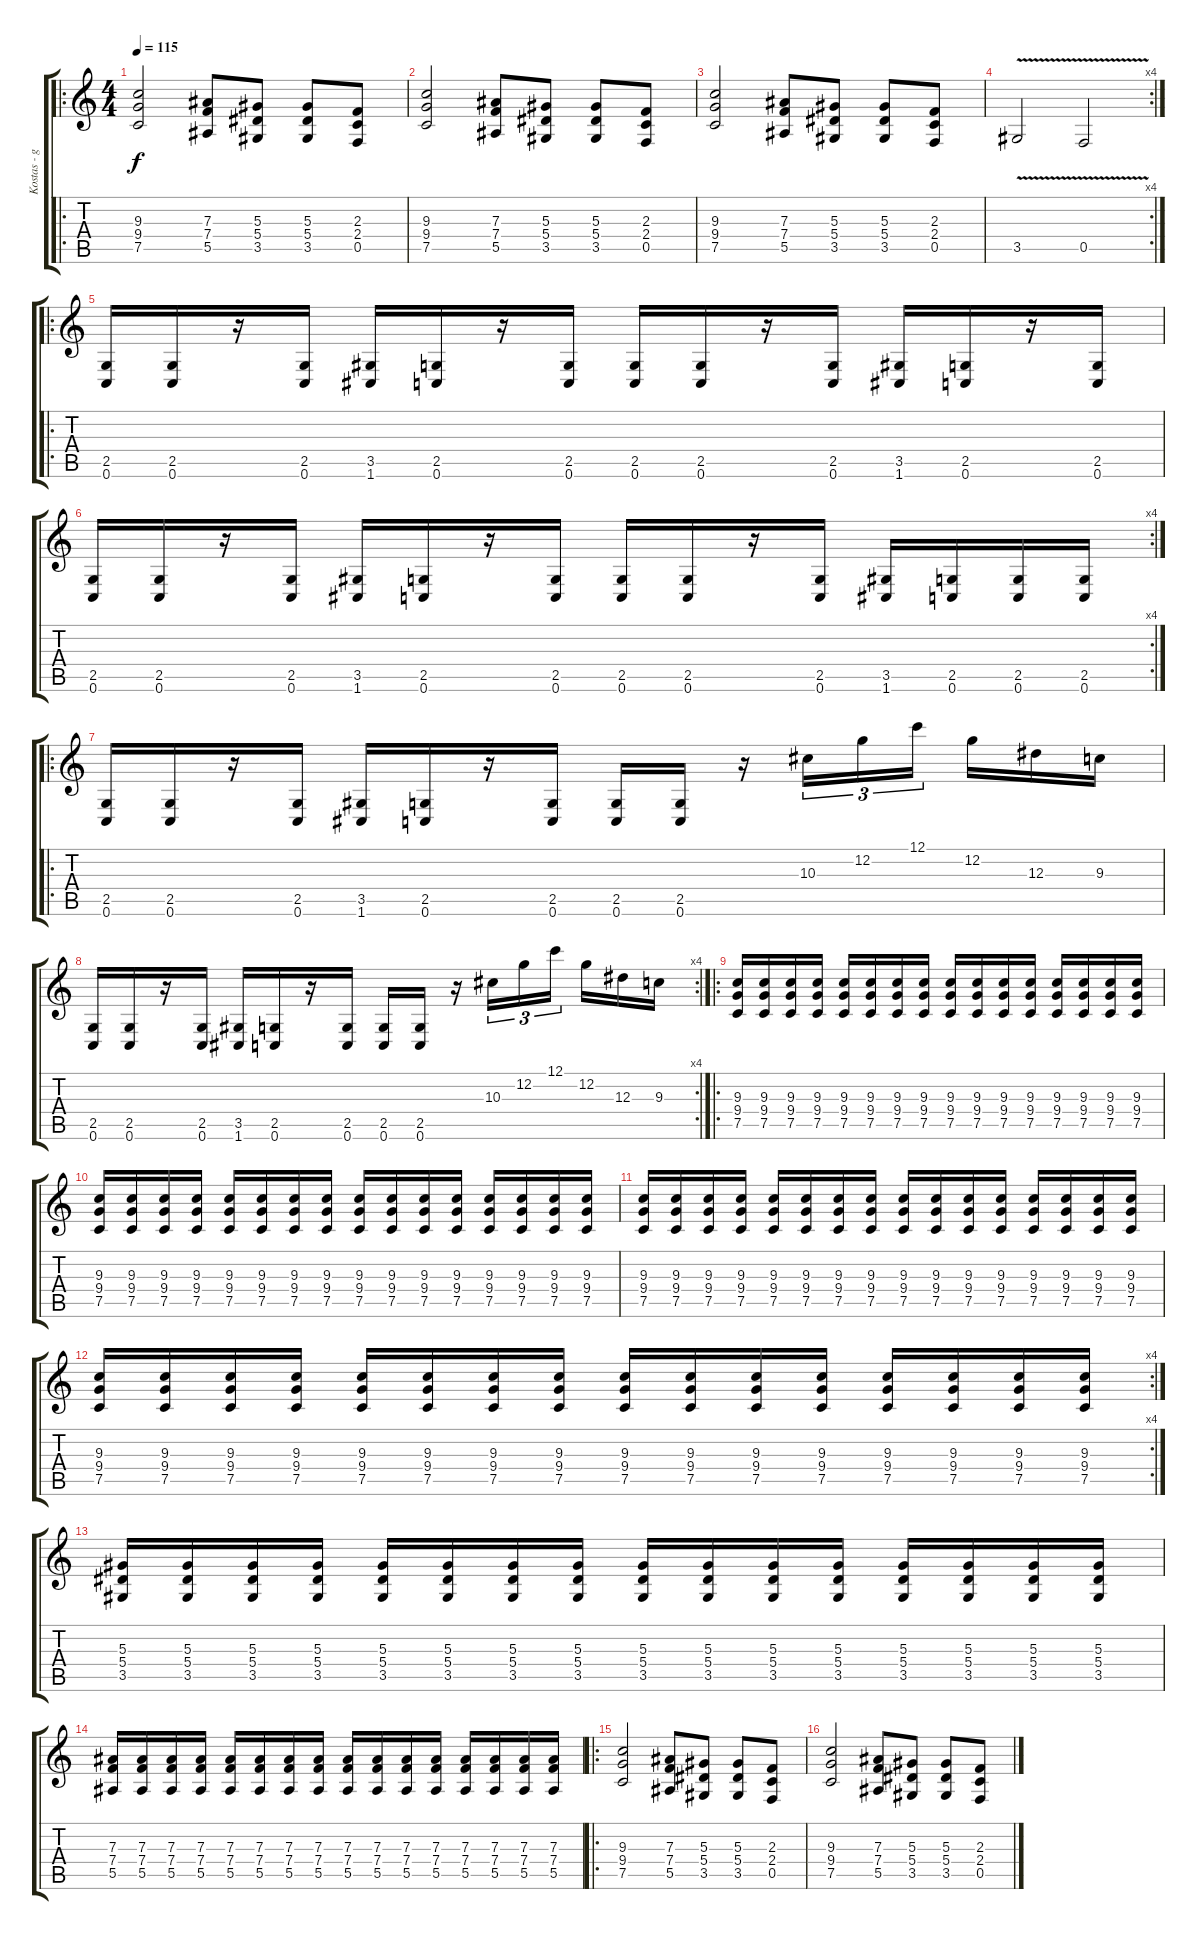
\track ("Kostas - gtr2" "Kostas - g") {instrument distortionguitar}
\staff {score tabs}
\tuning (C4 G3 Eb3 Bb2 F2 C2) {hide}
\ro
\ts (4 4)
\tempo 115
\clef g2
\ks c
(9.3 9.4 7.5).2{dy f} (7.3 7.4 5.5).8 (5.3 5.4 3.5).8 (5.3 5.4 3.5).8 (2.3 2.4 0.5).8 |
(9.3 9.4 7.5).2 (7.3 7.4 5.5).8 (5.3 5.4 3.5).8 (5.3 5.4 3.5).8 (2.3 2.4 0.5).8 |
(9.3 9.4 7.5).2 (7.3 7.4 5.5).8 (5.3 5.4 3.5).8 (5.3 5.4 3.5).8 (2.3 2.4 0.5).8 |
\rc 4
3.5{v}.2 0.5{v}.2 |
\ro
(2.5 0.6).16 (2.5 0.6).16 r.16 (2.5 0.6).16 (3.5 1.6).16 (2.5 0.6).16 r.16 (2.5 0.6).16 (2.5 0.6).16 (2.5 0.6).16 r.16 (2.5 0.6).16 (3.5 1.6).16 (2.5 0.6).16 r.16 (2.5 0.6).16 |
\rc 4
(2.5 0.6).16 (2.5 0.6).16 r.16 (2.5 0.6).16 (3.5 1.6).16 (2.5 0.6).16 r.16 (2.5 0.6).16 (2.5 0.6).16 (2.5 0.6).16 r.16 (2.5 0.6).16 (3.5 1.6).16 (2.5 0.6).16 (2.5 0.6).16 (2.5 0.6).16 |
\ro
(2.5 0.6).16 (2.5 0.6).16 r.16 (2.5 0.6).16 (3.5 1.6).16 (2.5 0.6).16 r.16 (2.5 0.6).16 (2.5 0.6).16 (2.5 0.6).16 r.16 10.3.16{tu (3 2)} 12.2.16{tu (3 2)} 12.1.16{tu (3 2)} 12.2.16 12.3.16 9.3.16 |
\rc 4
(2.5 0.6).16 (2.5 0.6).16 r.16 (2.5 0.6).16 (3.5 1.6).16 (2.5 0.6).16 r.16 (2.5 0.6).16 (2.5 0.6).16 (2.5 0.6).16 r.16 10.3.16{tu (3 2)} 12.2.16{tu (3 2)} 12.1.16{tu (3 2)} 12.2.16 12.3.16 9.3.16 |
\ro
(9.3 9.4 7.5).16 (9.3 9.4 7.5).16 (9.3 9.4 7.5).16 (9.3 9.4 7.5).16 (9.3 9.4 7.5).16 (9.3 9.4 7.5).16 (9.3 9.4 7.5).16 (9.3 9.4 7.5).16 (9.3 9.4 7.5).16 (9.3 9.4 7.5).16 (9.3 9.4 7.5).16 (9.3 9.4 7.5).16 (9.3 9.4 7.5).16 (9.3 9.4 7.5).16 (9.3 9.4 7.5).16 (9.3 9.4 7.5).16 |
(9.3 9.4 7.5).16 (9.3 9.4 7.5).16 (9.3 9.4 7.5).16 (9.3 9.4 7.5).16 (9.3 9.4 7.5).16 (9.3 9.4 7.5).16 (9.3 9.4 7.5).16 (9.3 9.4 7.5).16 (9.3 9.4 7.5).16 (9.3 9.4 7.5).16 (9.3 9.4 7.5).16 (9.3 9.4 7.5).16 (9.3 9.4 7.5).16 (9.3 9.4 7.5).16 (9.3 9.4 7.5).16 (9.3 9.4 7.5).16 |
(9.3 9.4 7.5).16 (9.3 9.4 7.5).16 (9.3 9.4 7.5).16 (9.3 9.4 7.5).16 (9.3 9.4 7.5).16 (9.3 9.4 7.5).16 (9.3 9.4 7.5).16 (9.3 9.4 7.5).16 (9.3 9.4 7.5).16 (9.3 9.4 7.5).16 (9.3 9.4 7.5).16 (9.3 9.4 7.5).16 (9.3 9.4 7.5).16 (9.3 9.4 7.5).16 (9.3 9.4 7.5).16 (9.3 9.4 7.5).16 |
\rc 4
(9.3 9.4 7.5).16 (9.3 9.4 7.5).16 (9.3 9.4 7.5).16 (9.3 9.4 7.5).16 (9.3 9.4 7.5).16 (9.3 9.4 7.5).16 (9.3 9.4 7.5).16 (9.3 9.4 7.5).16 (9.3 9.4 7.5).16 (9.3 9.4 7.5).16 (9.3 9.4 7.5).16 (9.3 9.4 7.5).16 (9.3 9.4 7.5).16 (9.3 9.4 7.5).16 (9.3 9.4 7.5).16 (9.3 9.4 7.5).16 |
(5.3 5.4 3.5).16 (5.3 5.4 3.5).16 (5.3 5.4 3.5).16 (5.3 5.4 3.5).16 (5.3 5.4 3.5).16 (5.3 5.4 3.5).16 (5.3 5.4 3.5).16 (5.3 5.4 3.5).16 (5.3 5.4 3.5).16 (5.3 5.4 3.5).16 (5.3 5.4 3.5).16 (5.3 5.4 3.5).16 (5.3 5.4 3.5).16 (5.3 5.4 3.5).16 (5.3 5.4 3.5).16 (5.3 5.4 3.5).16 |
(7.3 7.4 5.5).16 (7.3 7.4 5.5).16 (7.3 7.4 5.5).16 (7.3 7.4 5.5).16 (7.3 7.4 5.5).16 (7.3 7.4 5.5).16 (7.3 7.4 5.5).16 (7.3 7.4 5.5).16 (7.3 7.4 5.5).16 (7.3 7.4 5.5).16 (7.3 7.4 5.5).16 (7.3 7.4 5.5).16 (7.3 7.4 5.5).16 (7.3 7.4 5.5).16 (7.3 7.4 5.5).16 (7.3 7.4 5.5).16 |
\ro
(9.3 9.4 7.5).2 (7.3 7.4 5.5).8 (5.3 5.4 3.5).8 (5.3 5.4 3.5).8 (2.3 2.4 0.5).8 |
(9.3 9.4 7.5).2 (7.3 7.4 5.5).8 (5.3 5.4 3.5).8 (5.3 5.4 3.5).8 (2.3 2.4 0.5).8
